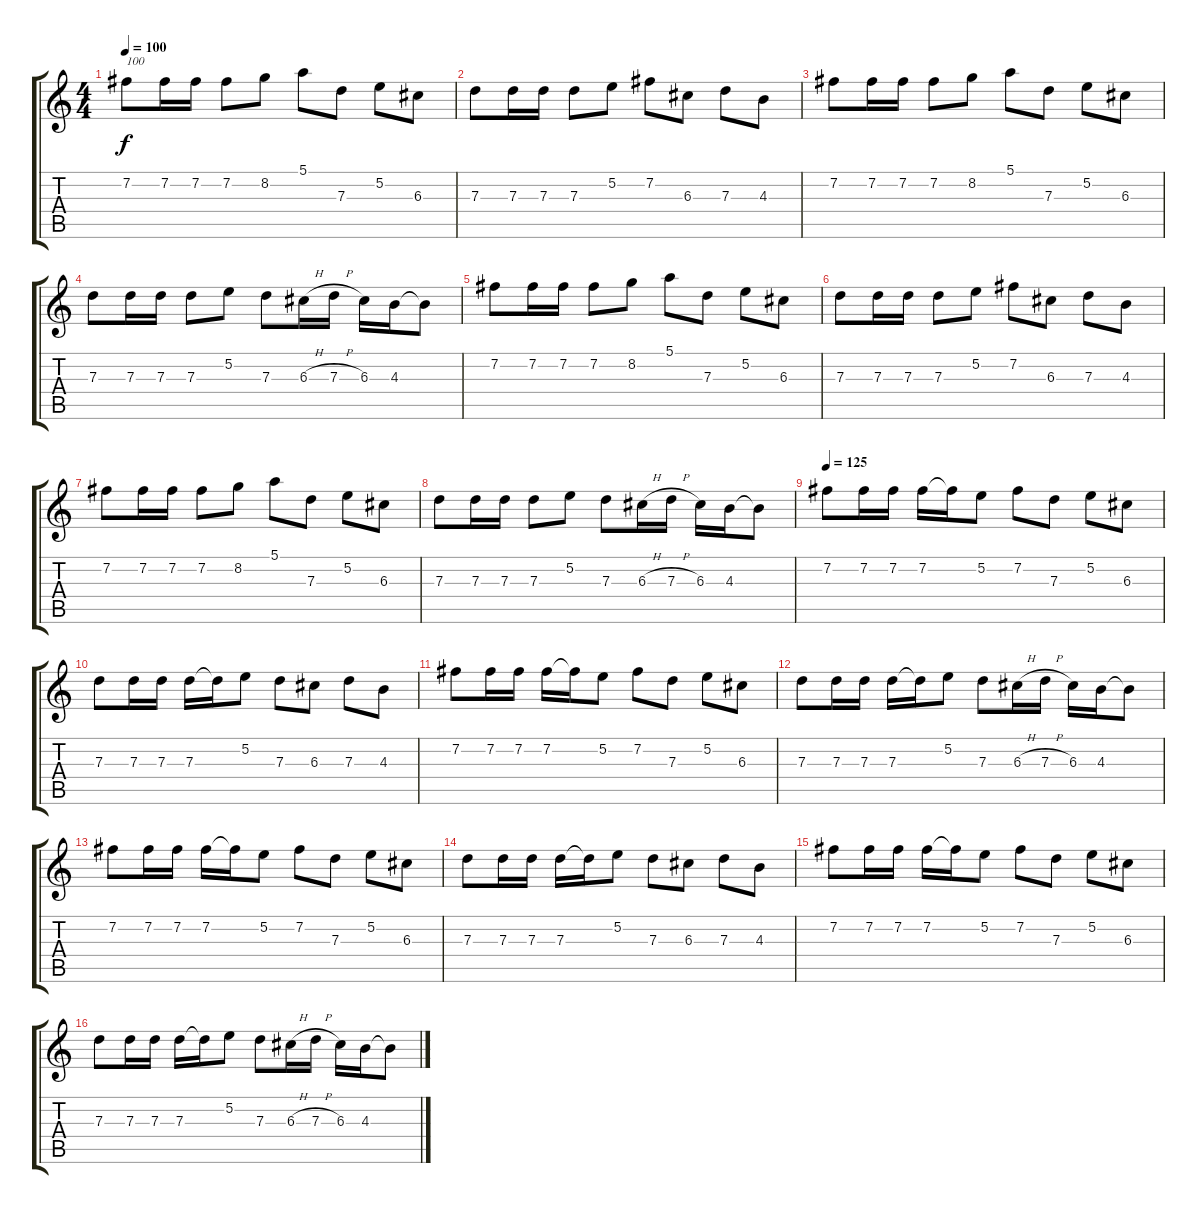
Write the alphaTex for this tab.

\track "" {instrument overdrivenguitar}
\staff {score tabs}
\tuning (E4 B3 G3 D3 A2 E2) {hide}
\ts (4 4)
\tempo 100
\clef g2
\ks c
7.2.8{txt "100" dy f instrument overdrivenguitar} 7.2.16 7.2.16 7.2.8 8.2.8 5.1.8 7.3.8 5.2.8 6.3.8 |
7.3.8 7.3.16 7.3.16 7.3.8 5.2.8 7.2.8 6.3.8 7.3.8 4.3.8 |
7.2.8 7.2.16 7.2.16 7.2.8 8.2.8 5.1.8 7.3.8 5.2.8 6.3.8 |
7.3.8 7.3.16 7.3.16 7.3.8 5.2.8 7.3.8 6.3{h}.16 7.3{h}.16 6.3.16 4.3.16 4.3{t}.8 |
7.2.8 7.2.16 7.2.16 7.2.8 8.2.8 5.1.8 7.3.8 5.2.8 6.3.8 |
7.3.8 7.3.16 7.3.16 7.3.8 5.2.8 7.2.8 6.3.8 7.3.8 4.3.8 |
7.2.8 7.2.16 7.2.16 7.2.8 8.2.8 5.1.8 7.3.8 5.2.8 6.3.8 |
7.3.8 7.3.16 7.3.16 7.3.8 5.2.8 7.3.8 6.3{h}.16 7.3{h}.16 6.3.16 4.3.16 4.3{t}.8 |
\tempo 125
7.2.8 7.2.16 7.2.16 7.2.16 7.2{t}.16 5.2.8 7.2.8 7.3.8 5.2.8 6.3.8 |
7.3.8 7.3.16 7.3.16 7.3.16 7.3{t}.16 5.2.8 7.3.8 6.3.8 7.3.8 4.3.8 |
7.2.8 7.2.16 7.2.16 7.2.16 7.2{t}.16 5.2.8 7.2.8 7.3.8 5.2.8 6.3.8 |
7.3.8 7.3.16 7.3.16 7.3.16 7.3{t}.16 5.2.8 7.3.8 6.3{h}.16 7.3{h}.16 6.3.16 4.3.16 4.3{t}.8 |
7.2.8 7.2.16 7.2.16 7.2.16 7.2{t}.16 5.2.8 7.2.8 7.3.8 5.2.8 6.3.8 |
7.3.8 7.3.16 7.3.16 7.3.16 7.3{t}.16 5.2.8 7.3.8 6.3.8 7.3.8 4.3.8 |
7.2.8 7.2.16 7.2.16 7.2.16 7.2{t}.16 5.2.8 7.2.8 7.3.8 5.2.8 6.3.8 |
7.3.8 7.3.16 7.3.16 7.3.16 7.3{t}.16 5.2.8 7.3.8 6.3{h}.16 7.3{h}.16 6.3.16 4.3.16 4.3{t}.8
